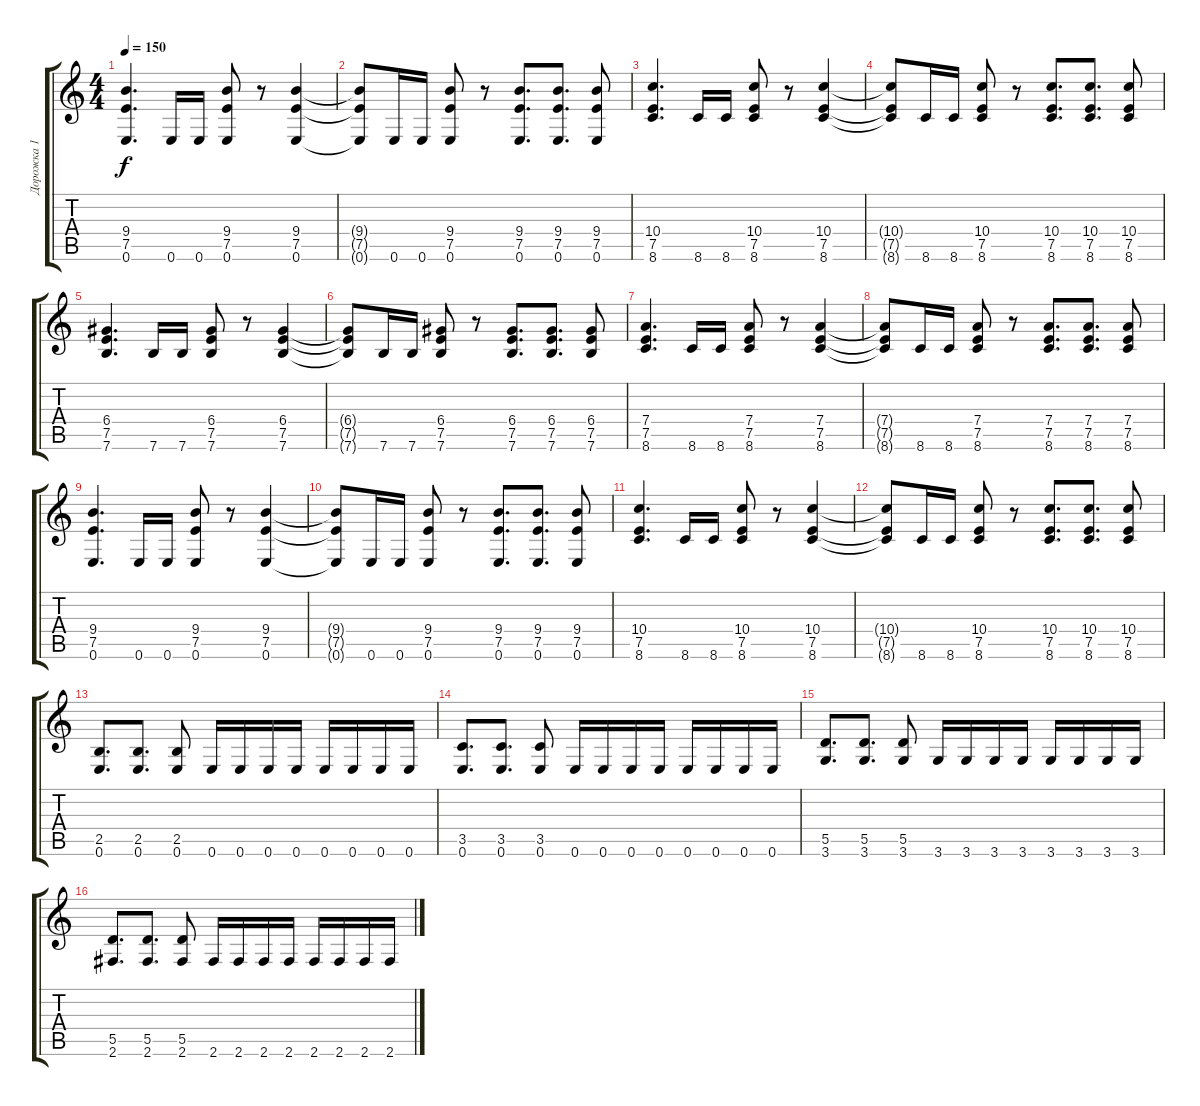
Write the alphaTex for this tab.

\track ("Дорожка 1" "Дорожка 1") {instrument distortionguitar}
\staff {score tabs}
\tuning (E4 B3 G3 D3 A2 E2) {hide}
\ts (4 4)
\tempo 150
\clef g2
\ks c
(9.4 7.5 0.6).4{d dy f} 0.6.16 0.6.16 (9.4 7.5 0.6).8 r.8 (9.4 7.5 0.6).4 |
(9.4{t} 7.5{t} 0.6{t}).8 0.6.16 0.6.16 (9.4 7.5 0.6).8 r.8 (9.4 7.5 0.6).8{d} (9.4 7.5 0.6).8{d} (9.4 7.5 0.6).8 |
(10.4 7.5 8.6).4{d} 8.6.16 8.6.16 (10.4 7.5 8.6).8 r.8 (10.4 7.5 8.6).4 |
(10.4{t} 7.5{t} 8.6{t}).8 8.6.16 8.6.16 (10.4 7.5 8.6).8 r.8 (10.4 7.5 8.6).8{d} (10.4 7.5 8.6).8{d} (10.4 7.5 8.6).8 |
(6.4 7.5 7.6).4{d} 7.6.16 7.6.16 (6.4 7.5 7.6).8 r.8 (6.4 7.5 7.6).4 |
(6.4{t} 7.5{t} 7.6{t}).8 7.6.16 7.6.16 (6.4 7.5 7.6).8 r.8 (6.4 7.5 7.6).8{d} (6.4 7.5 7.6).8{d} (6.4 7.5 7.6).8 |
(7.4 7.5 8.6).4{d} 8.6.16 8.6.16 (7.4 7.5 8.6).8 r.8 (7.4 7.5 8.6).4 |
(7.4{t} 7.5{t} 8.6{t}).8 8.6.16 8.6.16 (7.4 7.5 8.6).8 r.8 (7.4 7.5 8.6).8{d} (7.4 7.5 8.6).8{d} (7.4 7.5 8.6).8 |
(9.4 7.5 0.6).4{d} 0.6.16 0.6.16 (9.4 7.5 0.6).8 r.8 (9.4 7.5 0.6).4 |
(9.4{t} 7.5{t} 0.6{t}).8 0.6.16 0.6.16 (9.4 7.5 0.6).8 r.8 (9.4 7.5 0.6).8{d} (9.4 7.5 0.6).8{d} (9.4 7.5 0.6).8 |
(10.4 7.5 8.6).4{d} 8.6.16 8.6.16 (10.4 7.5 8.6).8 r.8 (10.4 7.5 8.6).4 |
(10.4{t} 7.5{t} 8.6{t}).8 8.6.16 8.6.16 (10.4 7.5 8.6).8 r.8 (10.4 7.5 8.6).8{d} (10.4 7.5 8.6).8{d} (10.4 7.5 8.6).8 |
(2.5 0.6).8{d} (2.5 0.6).8{d} (2.5 0.6).8 0.6.16 0.6.16 0.6.16 0.6.16 0.6.16 0.6.16 0.6.16 0.6.16 |
(3.5 0.6).8{d} (3.5 0.6).8{d} (3.5 0.6).8 0.6.16 0.6.16 0.6.16 0.6.16 0.6.16 0.6.16 0.6.16 0.6.16 |
(5.5 3.6).8{d} (5.5 3.6).8{d} (5.5 3.6).8 3.6.16 3.6.16 3.6.16 3.6.16 3.6.16 3.6.16 3.6.16 3.6.16 |
(5.5 2.6).8{d} (5.5 2.6).8{d} (5.5 2.6).8 2.6.16 2.6.16 2.6.16 2.6.16 2.6.16 2.6.16 2.6.16 2.6.16
